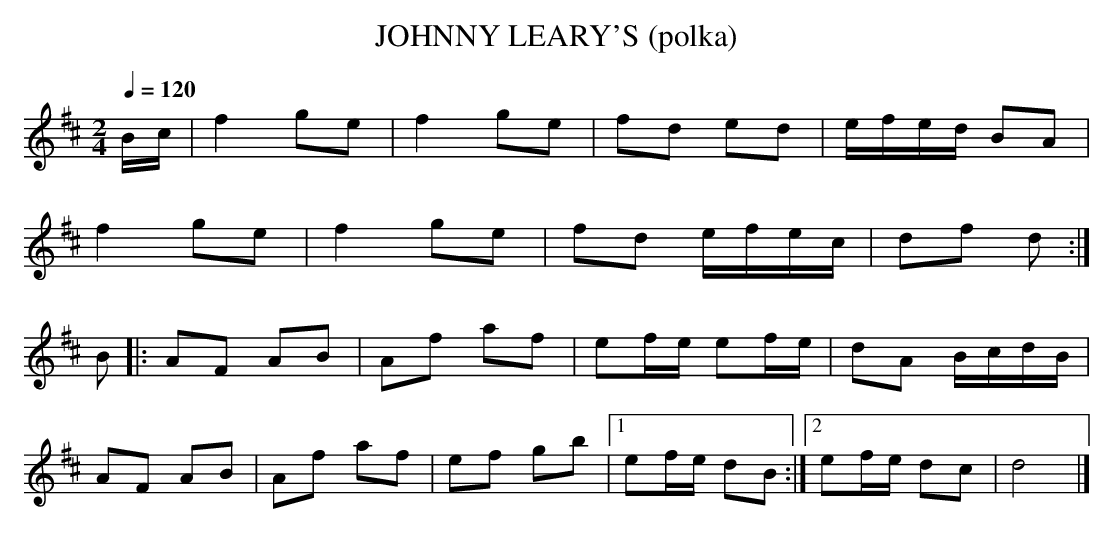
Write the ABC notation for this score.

X:1
T:JOHNNY LEARY'S (polka)
Q:1/4=120
M:2/4
L:1/8
K:D
B/c/|f2 ge|f2 ge|fd ed|e/f/e/d/ BA|
f2 ge|f2 ge|fd e/f/e/c/|df d :|
B|: AF AB|Af af|ef/e/ ef/e/|dA B/c/d/B/|
AF AB|Af af|ef gb|1ef/e/ dB :|2ef/e/ dc|d4|]
